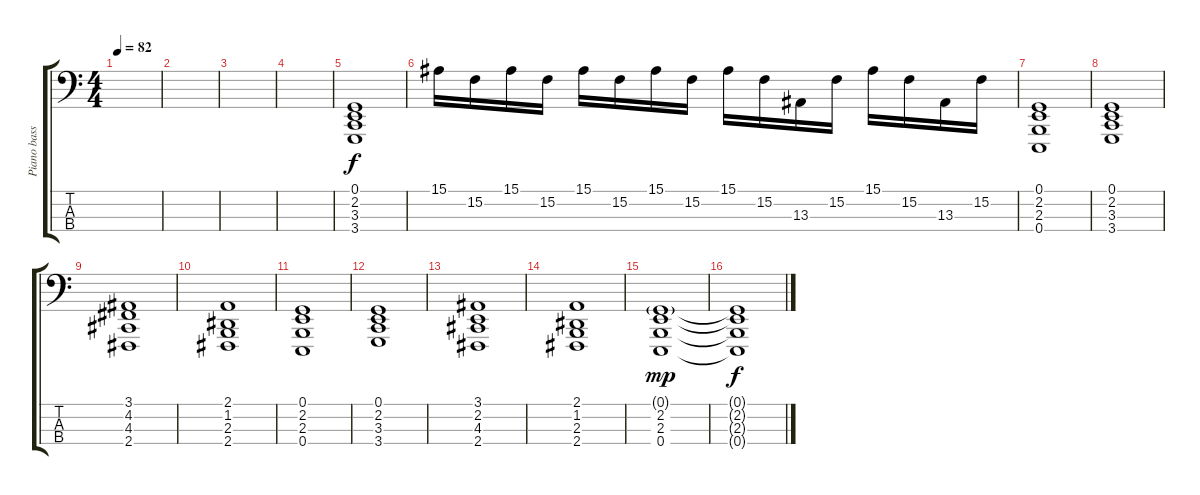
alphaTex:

\track ("Piano bass" "Piano bass") {instrument acousticgrandpiano}
\staff {score tabs}
\tuning (G2 D2 A1 E1) {hide}
\ts (4 4)
\tempo 82
\clef f4
\ks c
|
|
|
|
(0.1 2.2 3.3 3.4).1 |
15.1.16 15.2.16 15.1.16 15.2.16 15.1.16 15.2.16 15.1.16 15.2.16 15.1.16 15.2.16 13.3.16 15.2.16 15.1.16 15.2.16 13.3.16 15.2.16 |
(0.1 2.2 2.3 0.4).1 |
(0.1 2.2 3.3 3.4).1 |
(3.1 4.2 4.3 2.4).1 |
(2.1 1.2 2.3 2.4).1 |
(0.1 2.2 2.3 0.4).1 |
(0.1 2.2 3.3 3.4).1 |
(3.1 2.2 4.3 2.4).1 |
(2.1 1.2 2.3 2.4).1 |
(0.1{g} 2.2 2.3 0.4).1{dy mp} |
(0.1{t} 2.2{t} 2.3{t} 0.4{t}).1{dy f}
